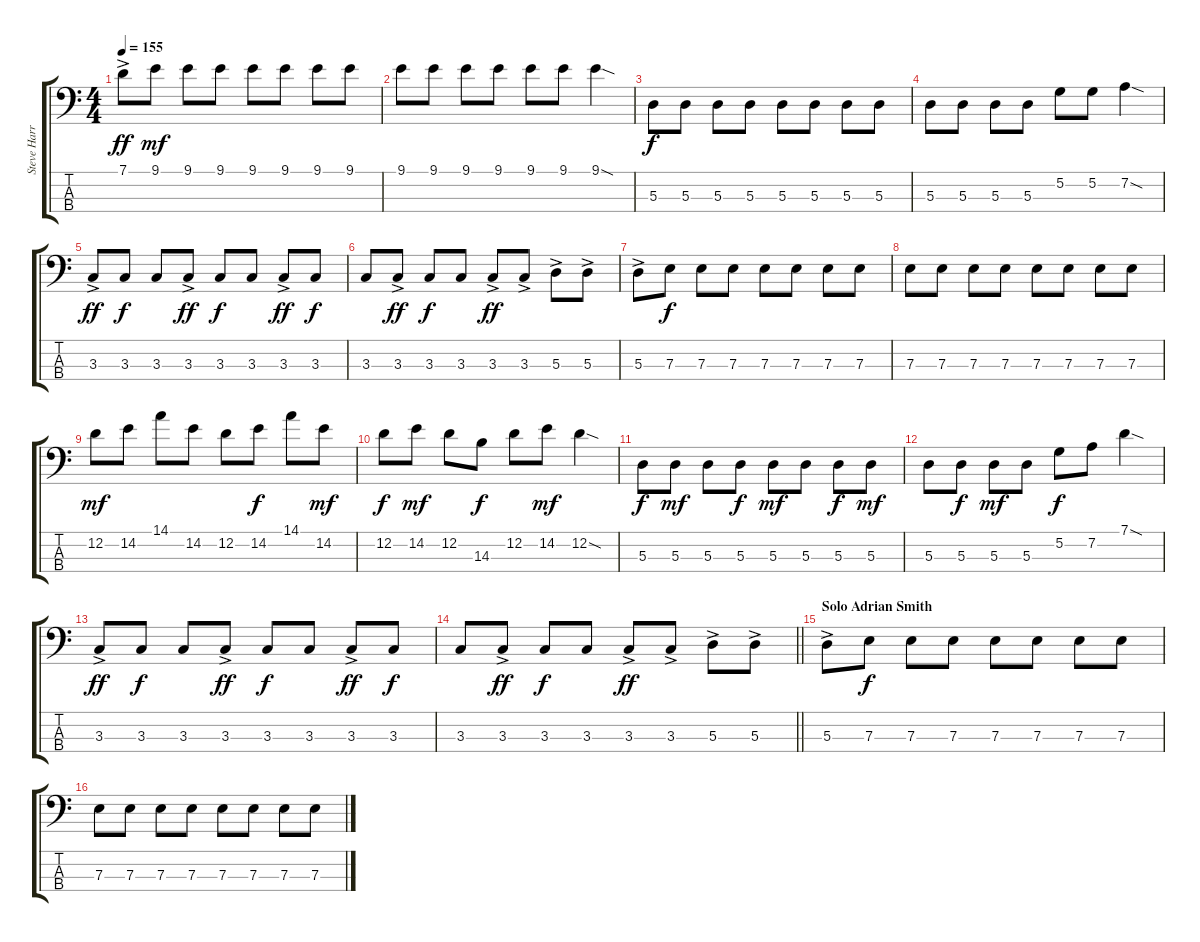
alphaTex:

\track ("Steve Harris" "Steve Harr") {instrument electricbassfinger}
\staff {score tabs}
\tuning (G2 D2 A1 E1) {hide}
\ts (4 4)
\tempo 155
\clef f4
\ks c
7.1{ac}.8{dy ff} 9.1.8{dy mf} 9.1.8 9.1.8 9.1.8 9.1.8 9.1.8 9.1.8 |
9.1.8 9.1.8 9.1.8 9.1.8 9.1.8 9.1.8 9.1{sod}.4 |
5.3.8{dy f} 5.3.8 5.3.8 5.3.8 5.3.8 5.3.8 5.3.8 5.3.8 |
5.3.8 5.3.8 5.3.8 5.3.8 5.2.8 5.2.8 7.2{sod}.4 |
3.3{ac}.8{dy ff} 3.3.8{dy f} 3.3.8 3.3{ac}.8{dy ff} 3.3.8{dy f} 3.3.8 3.3{ac}.8{dy ff} 3.3.8{dy f} |
3.3.8 3.3{ac}.8{dy ff} 3.3.8{dy f} 3.3.8 3.3{ac}.8{dy ff} 3.3{ac}.8 5.3{ac}.8 5.3{ac}.8 |
5.3{ac}.8 7.3.8{dy f} 7.3.8 7.3.8 7.3.8 7.3.8 7.3.8 7.3.8 |
7.3.8 7.3.8 7.3.8 7.3.8 7.3.8 7.3.8 7.3.8 7.3.8 |
12.2.8{dy mf} 14.2.8 14.1.8 14.2.8 12.2.8 14.2.8{dy f} 14.1.8 14.2.8{dy mf} |
12.2.8{dy f} 14.2.8{dy mf} 12.2.8 14.3.8{dy f} 12.2.8 14.2.8{dy mf} 12.2{sod}.4 |
5.3.8{dy f} 5.3.8{dy mf} 5.3.8 5.3.8{dy f} 5.3.8{dy mf} 5.3.8 5.3.8{dy f} 5.3.8{dy mf} |
5.3.8 5.3.8{dy f} 5.3.8{dy mf} 5.3.8 5.2.8{dy f} 7.2.8 7.1{sod}.4 |
3.3{ac}.8{dy ff} 3.3.8{dy f} 3.3.8 3.3{ac}.8{dy ff} 3.3.8{dy f} 3.3.8 3.3{ac}.8{dy ff} 3.3.8{dy f} |
\barLineRight lightlight
3.3.8 3.3{ac}.8{dy ff} 3.3.8{dy f} 3.3.8 3.3{ac}.8{dy ff} 3.3{ac}.8 5.3{ac}.8 5.3{ac}.8 |
\section ("" "Solo Adrian Smith")
5.3{ac}.8 7.3.8{dy f} 7.3.8 7.3.8 7.3.8 7.3.8 7.3.8 7.3.8 |
7.3.8 7.3.8 7.3.8 7.3.8 7.3.8 7.3.8 7.3.8 7.3.8
